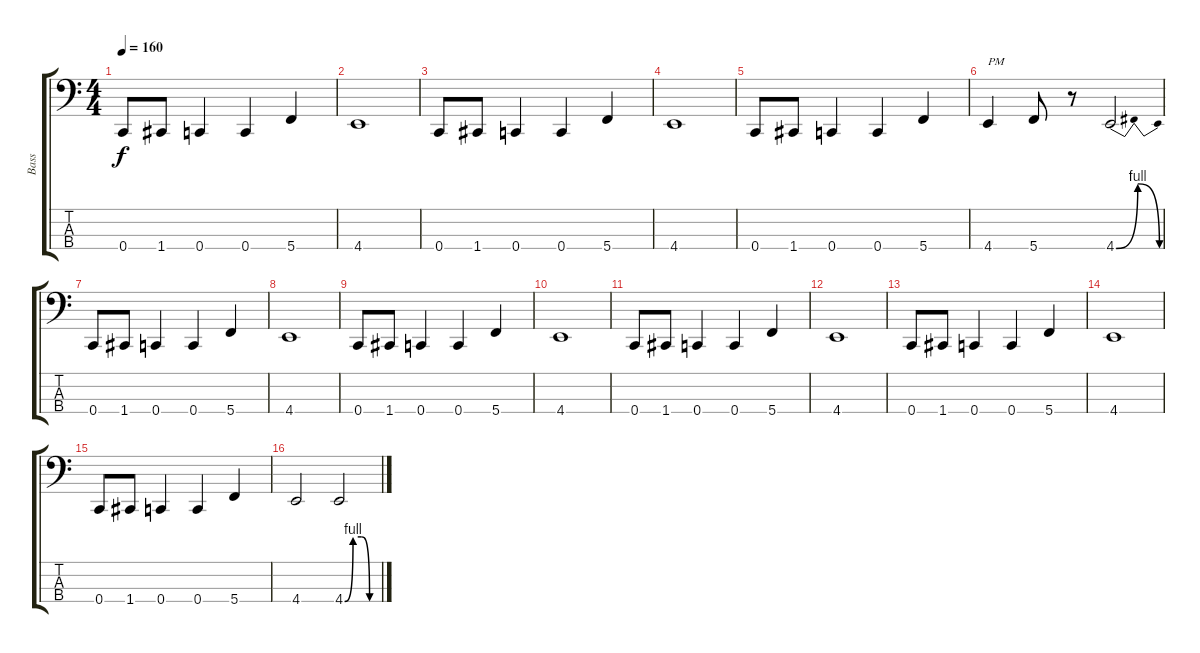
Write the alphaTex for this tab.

\track ("Bass" "Bass") {instrument electricbasspick}
\staff {score tabs}
\tuning (F2 C2 G1 C1) {hide}
\ts (4 4)
\tempo 160
\clef f4
\ks c
0.4.8{dy f} 1.4.8 0.4.4 0.4.4 5.4.4 |
4.4.1 |
0.4.8 1.4.8 0.4.4 0.4.4 5.4.4 |
4.4.1 |
0.4.8 1.4.8 0.4.4 0.4.4 5.4.4 |
4.4.4{txt "PM"} 5.4.8 r.8 4.4{be (bendrelease 0 0 15 4 30 4 60 0)}.2 |
0.4.8 1.4.8 0.4.4 0.4.4 5.4.4 |
4.4.1 |
0.4.8 1.4.8 0.4.4 0.4.4 5.4.4 |
4.4.1 |
0.4.8 1.4.8 0.4.4 0.4.4 5.4.4 |
4.4.1 |
0.4.8 1.4.8 0.4.4 0.4.4 5.4.4 |
4.4.1 |
0.4.8 1.4.8 0.4.4 0.4.4 5.4.4 |
4.4.2 4.4{be (custom 0 0 15 4 30 4 45 0 60 0)}.2
